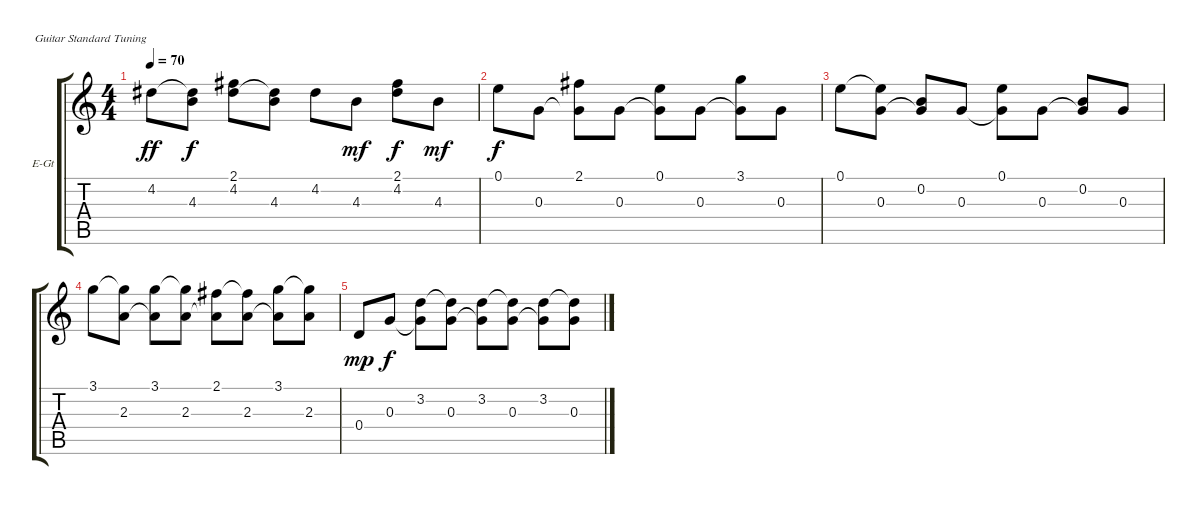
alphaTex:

\bracketExtendMode groupsimilarinstruments
\firstSystemTrackNameOrientation horizontal
\otherSystemsTrackNameOrientation horizontal
\track ("µç¼ªËû" "E-Gt") {instrument distortionguitar}
\staff {score tabs}
\tuning (E4 B3 G3 D3 A2 E2)
\ts (4 4)
\tempo 70
\clef g2
\ks c
4.2.8{dy ff} (4.2{t} 4.3).8{dy f} (2.1 4.2).8 (4.2{t} 4.3).8 4.2.8 4.3.8{dy mf} (2.1 4.2).8{dy f} 4.3.8{dy mf} |
0.1.8{dy f} 0.3.8 (2.1 0.3{t}).8 0.3.8 (0.1 0.3{t}).8 0.3.8 (3.1 0.3{t}).8 0.3.8 |
0.1.8 (0.1{t} 0.3).8 (0.2 0.3{t}).8 0.3.8 (0.1 0.3{t}).8 0.3.8 (0.2 0.3{t}).8 0.3.8 |
3.1.8 (3.1{t} 2.3).8 (3.1 2.3{t}).8 (3.1{t} 2.3).8 (2.1 2.3{t}).8 (2.1{t} 2.3).8 (3.1 2.3{t}).8 (3.1{t} 2.3).8 |
0.4.8{dy mp} 0.3.8{dy f} (3.2 0.3{t}).8 (3.2{t} 0.3).8 (3.2 0.3{t}).8 (3.2{t} 0.3).8 (3.2 0.3{t}).8 (3.2{t} 0.3).8
